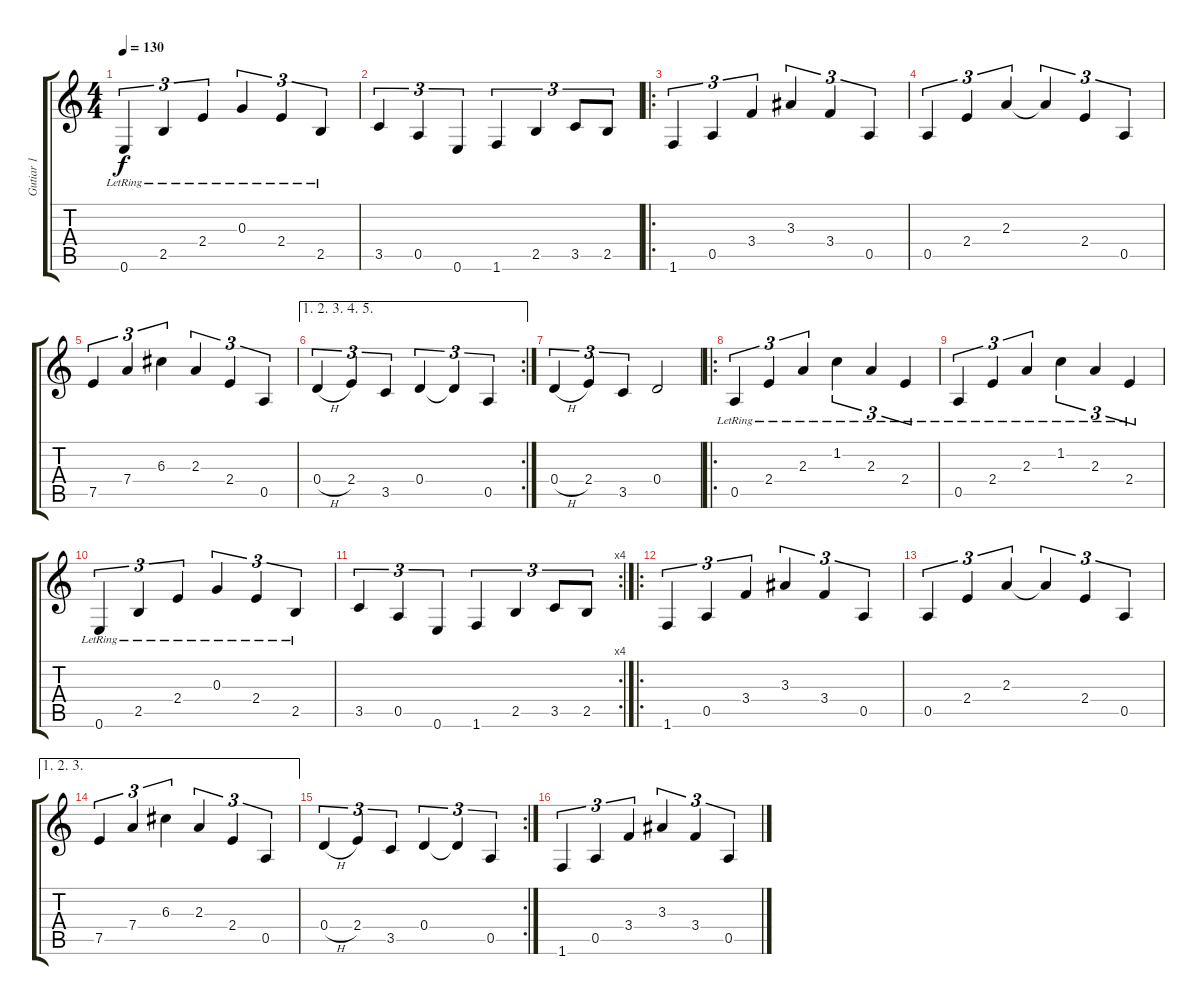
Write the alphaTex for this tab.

\track ("Gutiar 1" "Gutiar 1") {instrument electricguitarclean}
\staff {score tabs}
\tuning (E4 B3 G3 D3 A2 E2) {hide}
\ts (4 4)
\tempo 130
\clef g2
\ks c
0.6{lr}.4{tu (3 2) dy f} 2.5{lr}.4{tu (3 2)} 2.4{lr}.4{tu (3 2)} 0.3{lr}.4{tu (3 2)} 2.4{lr}.4{tu (3 2)} 2.5{lr}.4{tu (3 2)} |
3.5.4{tu (3 2)} 0.5.4{tu (3 2)} 0.6.4{tu (3 2)} 1.6.4{tu (3 2)} 2.5.4{tu (3 2)} 3.5.8{tu (3 2)} 2.5.8{tu (3 2)} |
\ro
1.6.4{tu (3 2)} 0.5.4{tu (3 2)} 3.4.4{tu (3 2)} 3.3.4{tu (3 2)} 3.4.4{tu (3 2)} 0.5.4{tu (3 2)} |
0.5.4{tu (3 2)} 2.4.4{tu (3 2)} 2.3.4{tu (3 2)} 2.3{t}.4{tu (3 2)} 2.4.4{tu (3 2)} 0.5.4{tu (3 2)} |
7.5.4{tu (3 2)} 7.4.4{tu (3 2)} 6.3.4{tu (3 2)} 2.3.4{tu (3 2)} 2.4.4{tu (3 2)} 0.5.4{tu (3 2)} |
\ae (1 2 3 4 5)
\rc 2
0.4{h}.4{tu (3 2)} 2.4.4{tu (3 2)} 3.5.4{tu (3 2)} 0.4.4{tu (3 2)} 0.4{t}.4{tu (3 2)} 0.5.4{tu (3 2)} |
0.4{h}.4{tu (3 2)} 2.4.4{tu (3 2)} 3.5.4{tu (3 2)} 0.4.2 |
\ro
0.5{lr}.4{tu (3 2)} 2.4{lr}.4{tu (3 2)} 2.3{lr}.4{tu (3 2)} 1.2{lr}.4{tu (3 2)} 2.3{lr}.4{tu (3 2)} 2.4{lr}.4{tu (3 2)} |
0.5{lr}.4{tu (3 2)} 2.4{lr}.4{tu (3 2)} 2.3{lr}.4{tu (3 2)} 1.2{lr}.4{tu (3 2)} 2.3{lr}.4{tu (3 2)} 2.4{lr}.4{tu (3 2)} |
0.6{lr}.4{tu (3 2)} 2.5{lr}.4{tu (3 2)} 2.4{lr}.4{tu (3 2)} 0.3{lr}.4{tu (3 2)} 2.4{lr}.4{tu (3 2)} 2.5{lr}.4{tu (3 2)} |
\rc 4
3.5.4{tu (3 2)} 0.5.4{tu (3 2)} 0.6.4{tu (3 2)} 1.6.4{tu (3 2)} 2.5.4{tu (3 2)} 3.5.8{tu (3 2)} 2.5.8{tu (3 2)} |
\ro
1.6.4{tu (3 2)} 0.5.4{tu (3 2)} 3.4.4{tu (3 2)} 3.3.4{tu (3 2)} 3.4.4{tu (3 2)} 0.5.4{tu (3 2)} |
0.5.4{tu (3 2)} 2.4.4{tu (3 2)} 2.3.4{tu (3 2)} 2.3{t}.4{tu (3 2)} 2.4.4{tu (3 2)} 0.5.4{tu (3 2)} |
\ae (1 2 3)
7.5.4{tu (3 2)} 7.4.4{tu (3 2)} 6.3.4{tu (3 2)} 2.3.4{tu (3 2)} 2.4.4{tu (3 2)} 0.5.4{tu (3 2)} |
\rc 2
0.4{h}.4{tu (3 2)} 2.4.4{tu (3 2)} 3.5.4{tu (3 2)} 0.4.4{tu (3 2)} 0.4{t}.4{tu (3 2)} 0.5.4{tu (3 2)} |
1.6.4{tu (3 2)} 0.5.4{tu (3 2)} 3.4.4{tu (3 2)} 3.3.4{tu (3 2)} 3.4.4{tu (3 2)} 0.5.4{tu (3 2)}
